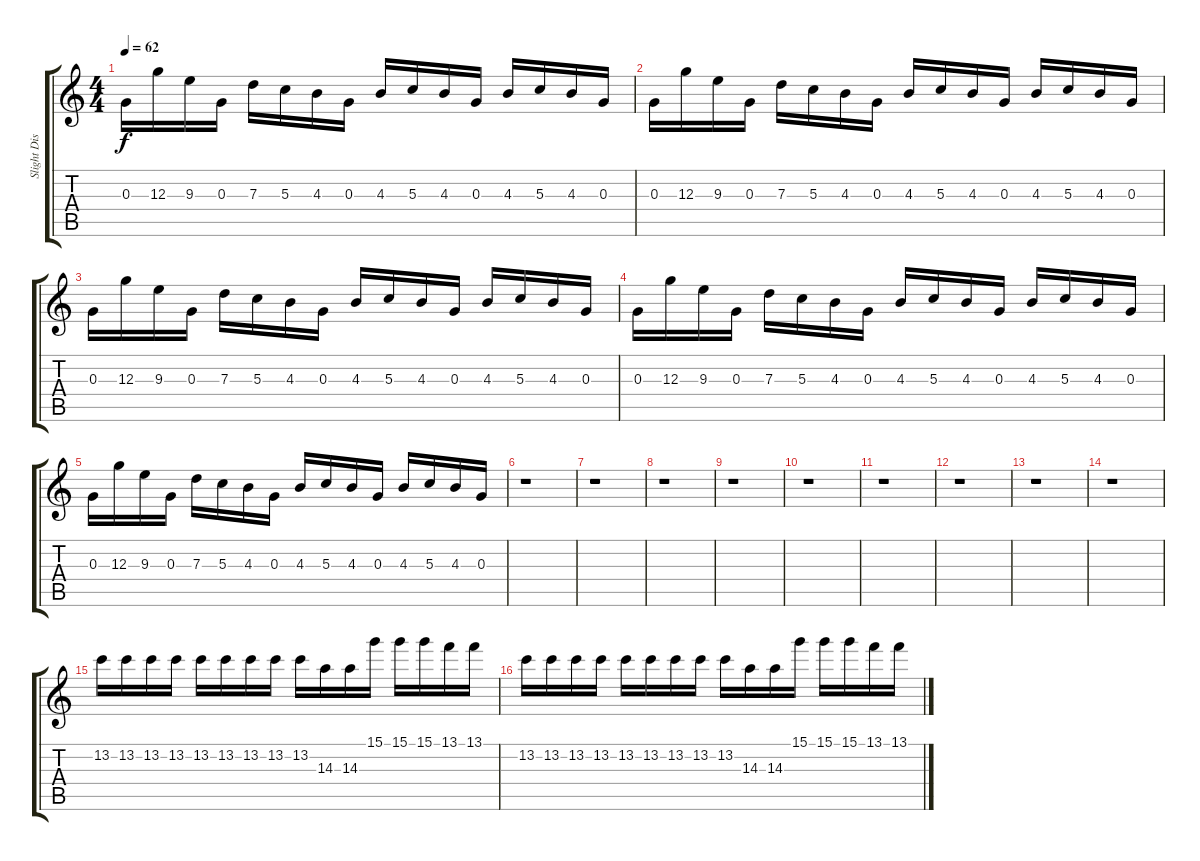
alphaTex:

\track ("Slight Dist Guitar (Delay)" "Slight Dis") {instrument overdrivenguitar}
\staff {score tabs}
\tuning (E4 B3 G3 D3 A2 D2) {hide}
\ts (4 4)
\tempo 62
\clef g2
\ks c
0.3.16{dy f} 12.3.16 9.3.16 0.3.16 7.3.16 5.3.16 4.3.16 0.3.16 4.3.16 5.3.16 4.3.16 0.3.16 4.3.16 5.3.16 4.3.16 0.3.16 |
0.3.16 12.3.16 9.3.16 0.3.16 7.3.16 5.3.16 4.3.16 0.3.16 4.3.16 5.3.16 4.3.16 0.3.16 4.3.16 5.3.16 4.3.16 0.3.16 |
0.3.16 12.3.16 9.3.16 0.3.16 7.3.16 5.3.16 4.3.16 0.3.16 4.3.16 5.3.16 4.3.16 0.3.16 4.3.16 5.3.16 4.3.16 0.3.16 |
0.3.16 12.3.16 9.3.16 0.3.16 7.3.16 5.3.16 4.3.16 0.3.16 4.3.16 5.3.16 4.3.16 0.3.16 4.3.16 5.3.16 4.3.16 0.3.16 |
0.3.16 12.3.16 9.3.16 0.3.16 7.3.16 5.3.16 4.3.16 0.3.16 4.3.16 5.3.16 4.3.16 0.3.16 4.3.16 5.3.16 4.3.16 0.3.16 |
r.1 |
r.1 |
r.1 |
r.1 |
r.1 |
r.1 |
r.1 |
r.1 |
r.1 |
13.2.16 13.2.16 13.2.16 13.2.16 13.2.16 13.2.16 13.2.16 13.2.16 13.2.16 14.3.16 14.3.16 15.1.16 15.1.16 15.1.16 13.1.16 13.1.16 |
13.2.16 13.2.16 13.2.16 13.2.16 13.2.16 13.2.16 13.2.16 13.2.16 13.2.16 14.3.16 14.3.16 15.1.16 15.1.16 15.1.16 13.1.16 13.1.16
